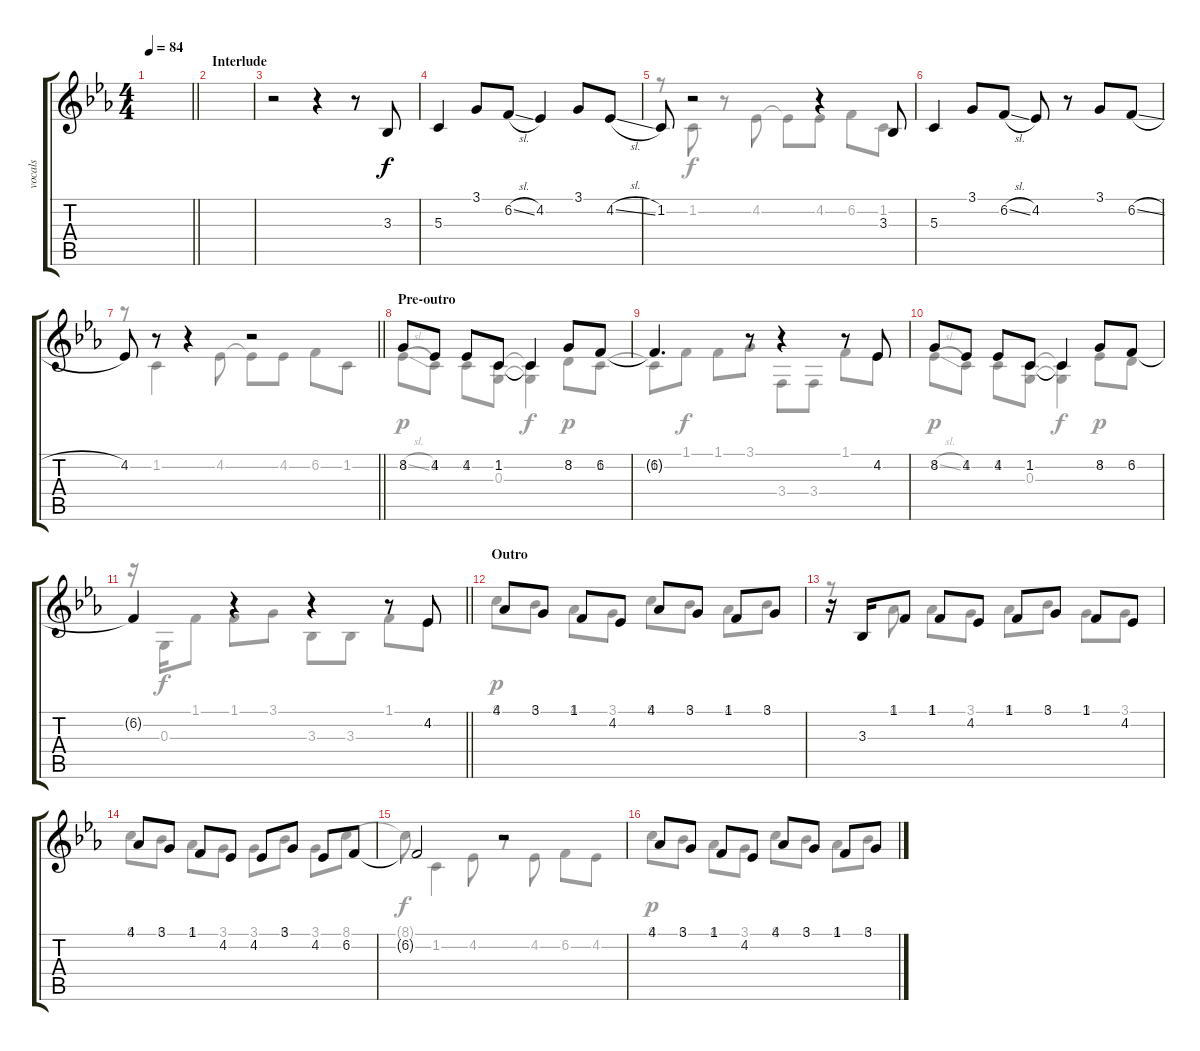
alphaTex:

\track ("vocals" "vocals") {instrument brightacousticpiano}
\staff {score tabs}
\tuning (E4 B3 G3 D3 A2 E2) {hide}
\voice
\ts (4 4)
\tempo 84
\clef g2
\barLineRight lightlight
\ks cminor
|
\section ("" "Interlude")
|
r.2 r.4 r.8 3.3.8 |
5.3.4 3.1.8 6.2{sl}.8 4.2.4 3.1.8 4.2{sl}.8 |
1.2.8 r.2 r.4 3.3.8 |
5.3.4 3.1.8 6.2{sl}.8 4.2.8 r.8 3.1.8 6.2{sl}.8 |
\barLineRight lightlight
4.2.8 r.8 r.4 r.2 |
\section ("" "Pre-outro")
8.2.8 4.2.8 4.2.8 1.2.8 1.2{t}.4 8.2.8 6.2.8 |
6.2{t}.4{d} r.8 r.4 r.8 4.2.8 |
8.2.8 4.2.8 4.2.8 1.2.8 1.2{t}.4 8.2.8 6.2.8 |
\barLineRight lightlight
6.2{t}.4 r.4 r.4 r.8 4.2.8 |
\section ("" "Outro")
4.1.8 3.1.8 1.1.8 4.2.8 4.1.8 3.1.8 1.1.8 3.1.8 |
r.16 3.3.16 1.1.8 1.1.8 4.2.8 1.1.8 3.1.8 1.1.8 4.2.8 |
4.1.8 3.1.8 1.1.8 4.2.8 4.2.8 3.1.8 4.2.8 6.2.8 |
6.2{t}.2 r.2 |
4.1.8 3.1.8 1.1.8 4.2.8 4.1.8 3.1.8 1.1.8 3.1.8
\voice
\clef g2
\ottava regular
\simile none
\barLineRight lightlight
\ks cminor
|
|
|
|
r.8 1.2.8{dy f} r.8 4.2.8 4.2{t}.8 4.2.8 6.2.8 1.2.8 |
|
\barLineRight lightlight
r.8 1.2.4 4.2.8 4.2{t}.8 4.2.8 6.2.8 1.2.8 |
4.2{sl}.8{dy p} 1.2.8 1.2.8 (1.2 0.3).8 (1.2{t} 0.3{t}).4{dy f} 3.2.8{dy p} 1.2.8 |
1.2{t}.8 1.1.8{dy f} 1.1.8 3.1.8 3.4.8 3.4.8 1.1.8 4.2.8 |
4.2{sl}.8{dy p} 1.2.8 1.2.8 (1.2 0.3).8 (1.2{t} 0.3{t}).4{dy f} 4.2.8{dy p} 3.2.8 |
\barLineRight lightlight
r.16 0.3.16{dy f} 1.1.8 1.1.8 3.1.8 3.3.8 3.3.8 1.1.8 4.2.8 |
8.1.8{dy p} 6.1.8 4.1.8 3.1.8 8.1.8 6.1.8 4.1.8 6.1.8 |
r.8 4.1.8 4.1.8 3.1.8 4.1.8 6.1.8 3.1.8 3.1.8 |
8.1.8 6.1.8 4.1.8 3.1.8 3.1.8 6.1.8 3.1.8 8.1.8 |
8.1{t}.8{dy f} 1.2.4 4.2.8 r.8 4.2.8 6.2.8 4.2.8 |
8.1.8{dy p} 6.1.8 4.1.8 3.1.8 8.1.8 6.1.8 4.1.8 6.1.8
